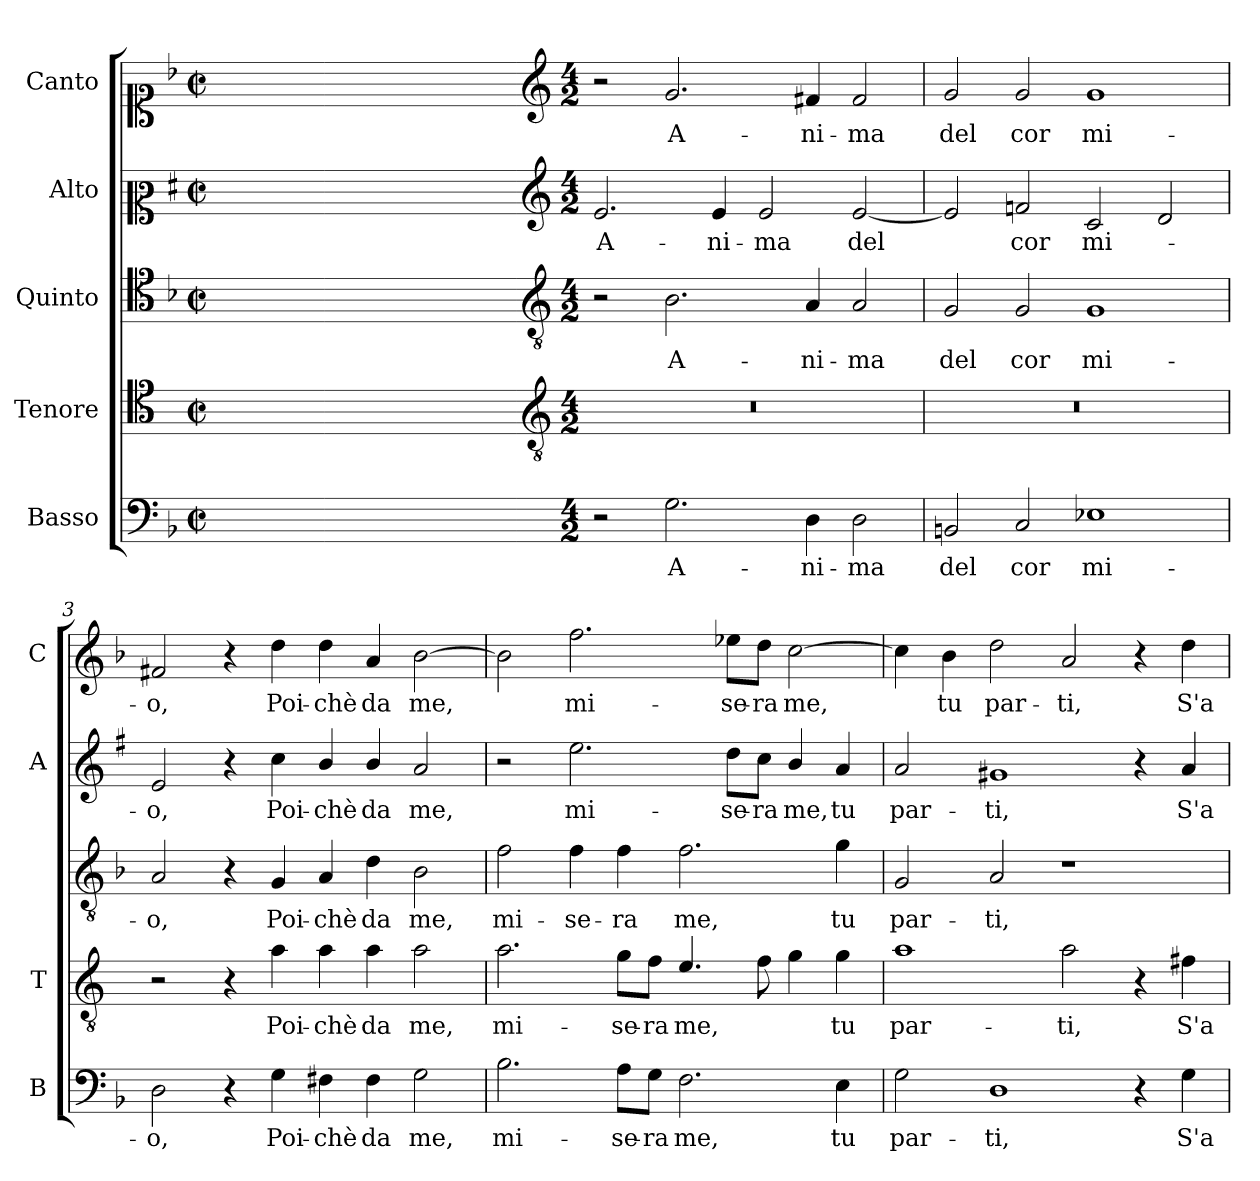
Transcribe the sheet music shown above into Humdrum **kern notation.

**kern	**text	**kern	**text	**kern	**text	**kern	**text	**kern	**text
*part5	*part5	*part4	*part4	*part3	*part3	*part2	*part2	*part1	*part1
*staff5	*staff5	*staff4	*staff4	*staff3	*staff3	*staff2	*staff2	*staff1	*staff1
*I"Basso	*	*I"Tenore	*	*I"Quinto	*	*I"Alto	*	*I"Canto	*
*I'B	*	*I'T	*	*	*	*I'A	*	*I'C	*
*clefF4	*	*clefC4	*	*clefC4	*	*clefC2	*	*clefC1	*
*	*	*ITrd4c7	*	*	*	*ITrd1c2	*	*	*
*k[b-]	*	*k[b-]	*	*k[b-]	*	*k[b-]	*	*k[b-]	*
*F:	*	*F:	*	*F:	*	*F:	*	*F:	*
*M2/2	*	*M2/2	*	*M2/2	*	*M2/2	*	*M2/2	*
*met(c|)	*	*met(c|)	*	*met(c|)	*	*met(c|)	*	*met(c|)	*
=	=	=	=	=	=	=	=	=	=
1ryy	.	1ryy	.	1ryy	.	1ryy	.	1ryy	.
=1X-	=1X-	=1X-	=1X-	=1X-	=1X-	=1X-	=1X-	=1X-	=1X-
4ryy	.	4ryy	.	4ryy	.	4ryy	.	4ryy	.
4ryy	.	4ryy	.	4ryy	.	4ryy	.	4ryy	.
4ryy	.	4ryy	.	4ryy	.	4ryy	.	4ryy	.
4ryy	.	4ryy	.	4ryy	.	4ryy	.	4ryy	.
=1-	=1-	=1-	=1-	=1-	=1-	=1-	=1-	=1-	=1-
*	*	*clefGv2	*	*clefGv2	*	*clefG2	*	*clefG2	*
*M4/2	*	*M4/2	*	*M4/2	*	*M4/2	*	*M4/2	*
!	!	!	!	!	!	!	!LO:LY:b	!	!
2r	.	0r	.	2r	.	2.d/	A-	2r	.
!	!LO:LY:b	!	!	!	!LO:LY:b	!	!	!	!LO:LY:b
2.G\	A-	.	.	2.B-\	A-	.	.	2.g/	A-
!	!	!	!	!	!	!	!LO:LY:b	!	!
.	.	.	.	.	.	4d/	-ni-	.	.
!	!	!	!	!	!	!	!LO:LY:b	!	!
.	.	.	.	.	.	2d/	-ma	.	.
!	!LO:LY:b	!	!	!	!LO:LY:b	!	!	!	!LO:LY:b
4D\	-ni-	.	.	4A/	-ni-	.	.	4f#X/	-ni-
!	!LO:LY:b	!	!	!	!LO:LY:b	!	!LO:LY:b	!	!LO:LY:b
2D\	-ma	.	.	2A/	-ma	[2d/	del	2f#/	-ma
=2	=2	=2	=2	=2	=2	=2	=2	=2	=2
!	!LO:LY:b	!	!	!	!LO:LY:b	!	!	!	!LO:LY:b
2BBn/	del	0r	.	2G/	del	2d/]	.	2g/	del
!	!LO:LY:b	!	!	!	!LO:LY:b	!	!LO:LY:b	!	!LO:LY:b
2C/	cor	.	.	2G/	cor	2e-X/	cor	2g/	cor
!	!LO:LY:b	!	!	!	!LO:LY:b	!	!LO:LY:b	!	!LO:LY:b
1E-X	mi-	.	.	1G	mi-	2B-/	mi-	1g	mi-
.	.	.	.	.	.	2c/	.	.	.
=3	=3	=3	=3	=3	=3	=3	=3	=3	=3
!	!LO:LY:b	!	!	!	!LO:LY:b	!	!LO:LY:b	!	!LO:LY:b
2D\	-o,	2r	.	2A/	-o,	2d/	-o,	2f#X/	-o,
4r	.	4r	.	4r	.	4r	.	4r	.
!	!LO:LY:b	!	!LO:LY:b	!	!LO:LY:b	!	!LO:LY:b	!	!LO:LY:b
4G\	Poi-	4d\	Poi-	4G/	Poi-	4b-\	Poi-	4dd\	Poi-
!	!LO:LY:b	!	!LO:LY:b	!	!LO:LY:b	!	!LO:LY:b	!	!LO:LY:b
4F#X\	-chè	4d\	-chè	4A/	-chè	4a/	-chè	4dd\	-chè
!	!LO:LY:b	!	!LO:LY:b	!	!LO:LY:b	!	!LO:LY:b	!	!LO:LY:b
4F#\	da	4d\	da	4d\	da	4a/	da	4a/	da
!	!LO:LY:b	!	!LO:LY:b	!	!LO:LY:b	!	!LO:LY:b	!	!LO:LY:b
2G\	me,	2d\	me,	2B-\	me,	2g/	me,	[2b-\	me,
!!LO:LB:g=z
=4	=4	=4	=4	=4	=4	=4	=4	=4	=4
!	!LO:LY:b	!	!LO:LY:b	!	!LO:LY:b	!	!	!	!
2.B-\	mi-	2.d\	mi-	2f\	mi-	2r	.	2b-\]	.
!	!	!	!	!	!LO:LY:b	!	!LO:LY:b	!	!LO:LY:b
.	.	.	.	4f\	-se-	2.dd\	mi-	2.ff\	mi-
!	!LO:LY:b	!	!LO:LY:b	!	!LO:LY:b	!	!	!	!
8A\L	-se-	8c\L	-se-	4f\	-ra	.	.	.	.
!	!LO:LY:b	!	!LO:LY:b	!	!	!	!	!	!
8G\J	-ra	8B-\J	-ra	.	.	.	.	.	.
!	!LO:LY:b	!	!LO:LY:b	!	!LO:LY:b	!	!	!	!
2.F\	me,	4.A/	me,	2.f\	me,	.	.	.	.
!	!	!	!	!	!	!	!LO:LY:b	!	!LO:LY:b
.	.	.	.	.	.	8cc\L	-se-	8ee-X\L	-se-
!	!	!	!	!	!	!	!LO:LY:b	!	!LO:LY:b
.	.	8B-\	.	.	.	8b-\J	-ra	8dd\J	-ra
!	!	!	!	!	!	!	!LO:LY:b	!	!LO:LY:b
.	.	4c\	.	.	.	4a/	me,	[2cc\	me,
!	!LO:LY:b	!	!LO:LY:b	!	!LO:LY:b	!	!LO:LY:b	!	!
4E\	tu	4c\	tu	4g\	tu	4g/	tu	.	.
=5	=5	=5	=5	=5	=5	=5	=5	=5	=5
!	!LO:LY:b	!	!LO:LY:b	!	!LO:LY:b	!	!LO:LY:b	!	!
2G\	par-	1d	par-	2G/	par-	2g/	par-	4cc\]	.
!	!	!	!	!	!	!	!	!	!LO:LY:b
.	.	.	.	.	.	.	.	4b-\	tu
!	!LO:LY:b	!	!	!	!LO:LY:b	!	!LO:LY:b	!	!LO:LY:b
1D	-ti,	.	.	2A/	-ti,	1f#X	-ti,	2dd\	par-
!	!	!	!LO:LY:b	!	!	!	!	!	!LO:LY:b
.	.	2d\	-ti,	1r	.	.	.	2a/	-ti,
4r	.	4r	.	.	.	4r	.	4r	.
!	!LO:LY:b	!	!LO:LY:b	!	!	!	!LO:LY:b	!	!LO:LY:b
4G\	S'a-	4Bn\	S'a-	.	.	4g/	S'a-	4dd\	S'a-
=	=	=	=	=	=	=	=	=	=
*-	*-	*-	*-	*-	*-	*-	*-	*-	*-
